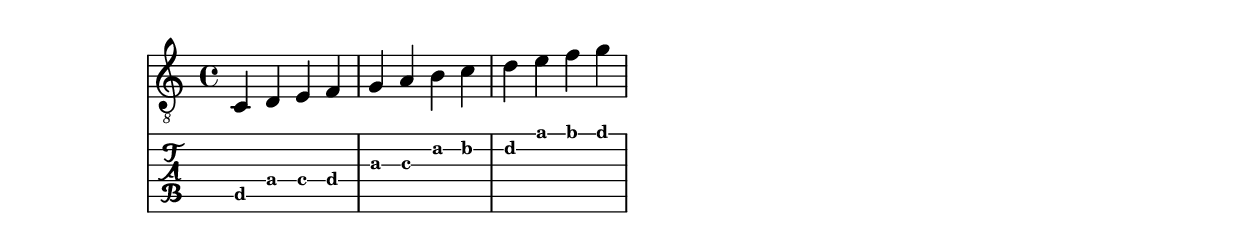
% Do not edit this file; it is automatically
% generated from Documentation/snippets/new
% This file is in the public domain.
%% Note: this file works from version 2.13.10
\version "2.13.29"

\header {
%% Translation of GIT committish: 0b55335aeca1de539bf1125b717e0c21bb6fa31b
  texidoces = "
La tablatura se puede formatear utilizando letras en lugar de números.

"

  doctitlees = "Formateado de tablaturas con letras"

  lsrtags = "staff-notation, fretted-strings"

  texidoc = "
Tablature can be formatted using letters instead of numbers.

"
  doctitle = "Letter tablature formatting"
} % begin verbatim


music = \relative c {
  c4 d e f
  g4 a b c
  d4 e f g
}

<<
  \new Staff {
    \clef "G_8"
    \music
  }
  \new TabStaff \with {
    tablatureFormat = #fret-letter-tablature-format
  }
  {
    \music
  }
>>
